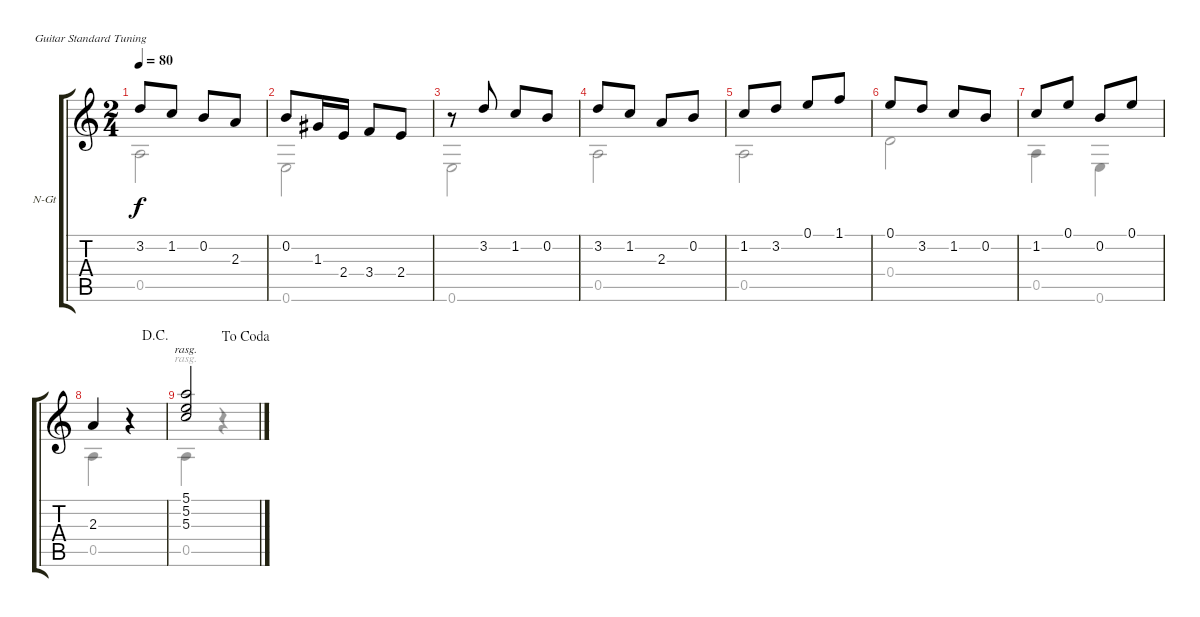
\bracketExtendMode groupsimilarinstruments
\firstSystemTrackNameOrientation horizontal
\otherSystemsTrackNameOrientation horizontal
\track ("Pista 1" "N-Gt") {instrument acousticguitarnylon}
\staff {score tabs}
\tuning (E4 B3 G3 D3 A2 E2)
\voice
\ts (2 4)
\tempo 80
\clef g2
\ks c
3.2.8{dy f} 1.2.8 0.2.8 2.3.8 |
0.2.8 1.3.16 2.4.16 3.4.8 2.4.8 |
r.8 3.2.8 1.2.8 0.2.8 |
3.2.8 1.2.8 2.3.8 0.2.8 |
1.2.8 3.2.8 0.1.8 1.1.8 |
0.1.8 3.2.8 1.2.8 0.2.8 |
1.2.8 0.1.8 0.2.8 0.1.8 |
\jump dacapo
2.3.4 r.4 |
\jump dacoda
(5.1 5.2 5.3).2{rasg amianapaest}
\voice
\clef g2
\ottava regular
\simile none
\ks c
0.5.2{dy f} |
0.6.2 |
0.6.2 |
0.5.2 |
0.5.2 |
0.4.2 |
0.5.4 0.6.4 |
0.5.4 r.4 |
0.5.4{rasg amianapaest} r.4
